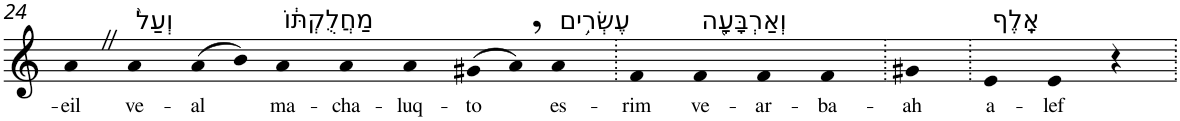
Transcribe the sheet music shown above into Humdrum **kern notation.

**kern	**text
*part1	*part1
*staff1	*staff1
*I"Piano	*
*I'Pno	*
!!LO:PB:g=z
*clefG2	*
*k[]	*
=24	=24
!	!LO:LY:b
4aZ	-eil
!LO:TX:a:t=וְעַל֙	!
!	!LO:LY:b
4a	ve-
!	!LO:LY:b
(>8a	-al
8b)	.
!LO:TX:a:t=מַחֲלֻקְתּ֔וֹ	!
!	!LO:LY:b
4a	ma-
!	!LO:LY:b
4a	-cha-
!	!LO:LY:b
4a	-luq-
!	!LO:LY:b
(>8g#X	-to
8a,)	.
!LO:TX:a:t=עֶשְׂרִ֥ים	!
!	!LO:LY:b
4a	es-
=25.	=25.
!	!LO:LY:b
4f	-rim
!LO:TX:a:t=וְאַרְבָּעָ֖ה	!
!	!LO:LY:b
4f	ve-
!	!LO:LY:b
4f	-ar-
!	!LO:LY:b
4f	-ba-
=26.	=26.
!	!LO:LY:b
4g#X	-ah
=27.	=27.
!LO:TX:a:t=אָֽלֶף	!
!	!LO:LY:b
4e	a-
!	!LO:LY:b
4e	-lef
4r	.
=.	=.
*-	*-
